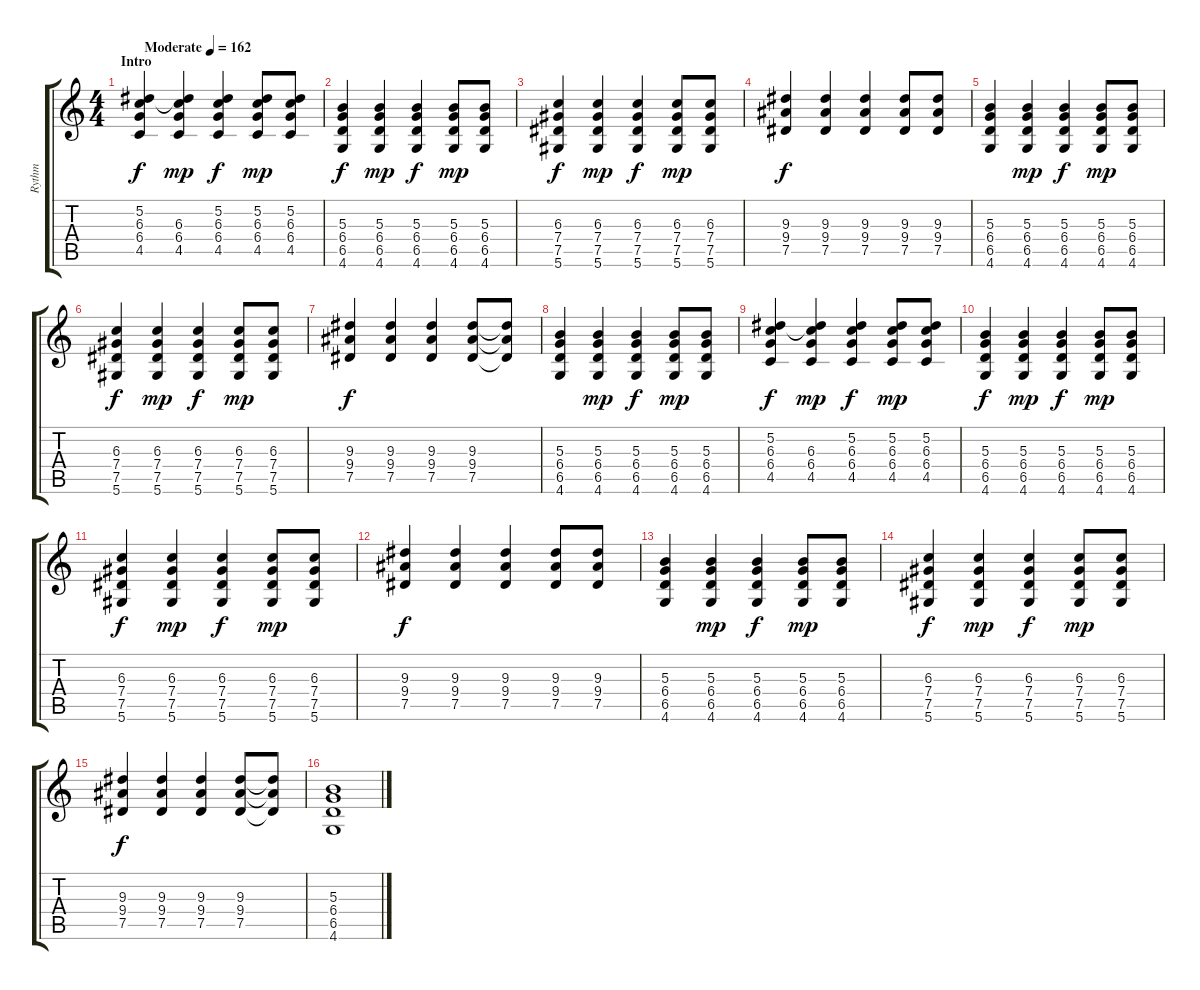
\track ("Rythm" "Rythm") {instrument distortionguitar}
\staff {score tabs}
\tuning (Eb4 Bb3 Gb3 Db3 Ab2 Eb2) {hide}
\ts (4 4)
\section ("" "Intro")
\tempo (162 "Moderate")
\clef g2
\ks c
(5.2 6.3 6.4 4.5).4{dy f volume 10 instrument acousticguitarsteel} (5.2{t} 6.3 6.4 4.5).4{dy mp} (5.2 6.3 6.4 4.5).4{dy f} (5.2 6.3 6.4 4.5).8{dy mp} (5.2 6.3 6.4 4.5).8 |
(5.3 6.4 6.5 4.6).4{dy f} (5.3 6.4 6.5 4.6).4{dy mp} (5.3 6.4 6.5 4.6).4{dy f} (5.3 6.4 6.5 4.6).8{dy mp} (5.3 6.4 6.5 4.6).8 |
(6.3 7.4 7.5 5.6).4{dy f} (6.3 7.4 7.5 5.6).4{dy mp} (6.3 7.4 7.5 5.6).4{dy f} (6.3 7.4 7.5 5.6).8{dy mp} (6.3 7.4 7.5 5.6).8 |
(9.3 9.4 7.5).4{dy f} (9.3 9.4 7.5).4 (9.3 9.4 7.5).4 (9.3 9.4 7.5).8 (9.3 9.4 7.5).8 |
(5.3 6.4 6.5 4.6).4 (5.3 6.4 6.5 4.6).4{dy mp} (5.3 6.4 6.5 4.6).4{dy f} (5.3 6.4 6.5 4.6).8{dy mp} (5.3 6.4 6.5 4.6).8 |
(6.3 7.4 7.5 5.6).4{dy f} (6.3 7.4 7.5 5.6).4{dy mp} (6.3 7.4 7.5 5.6).4{dy f} (6.3 7.4 7.5 5.6).8{dy mp} (6.3 7.4 7.5 5.6).8 |
(9.3 9.4 7.5).4{dy f} (9.3 9.4 7.5).4 (9.3 9.4 7.5).4 (9.3 9.4 7.5).8 (9.3{t} 9.4{t} 7.5{t}).8 |
(5.3 6.4 6.5 4.6).4 (5.3 6.4 6.5 4.6).4{dy mp} (5.3 6.4 6.5 4.6).4{dy f} (5.3 6.4 6.5 4.6).8{dy mp} (5.3 6.4 6.5 4.6).8 |
(5.2 6.3 6.4 4.5).4{dy f} (5.2{t} 6.3 6.4 4.5).4{dy mp} (5.2 6.3 6.4 4.5).4{dy f} (5.2 6.3 6.4 4.5).8{dy mp} (5.2 6.3 6.4 4.5).8 |
(5.3 6.4 6.5 4.6).4{dy f} (5.3 6.4 6.5 4.6).4{dy mp} (5.3 6.4 6.5 4.6).4{dy f} (5.3 6.4 6.5 4.6).8{dy mp} (5.3 6.4 6.5 4.6).8 |
(6.3 7.4 7.5 5.6).4{dy f} (6.3 7.4 7.5 5.6).4{dy mp} (6.3 7.4 7.5 5.6).4{dy f} (6.3 7.4 7.5 5.6).8{dy mp} (6.3 7.4 7.5 5.6).8 |
(9.3 9.4 7.5).4{dy f} (9.3 9.4 7.5).4 (9.3 9.4 7.5).4 (9.3 9.4 7.5).8 (9.3 9.4 7.5).8 |
(5.3 6.4 6.5 4.6).4 (5.3 6.4 6.5 4.6).4{dy mp} (5.3 6.4 6.5 4.6).4{dy f} (5.3 6.4 6.5 4.6).8{dy mp} (5.3 6.4 6.5 4.6).8 |
(6.3 7.4 7.5 5.6).4{dy f} (6.3 7.4 7.5 5.6).4{dy mp} (6.3 7.4 7.5 5.6).4{dy f} (6.3 7.4 7.5 5.6).8{dy mp} (6.3 7.4 7.5 5.6).8 |
(9.3 9.4 7.5).4{dy f} (9.3 9.4 7.5).4 (9.3 9.4 7.5).4 (9.3 9.4 7.5).8 (9.3{t} 9.4{t} 7.5{t}).8 |
(5.3 6.4 6.5 4.6).1
